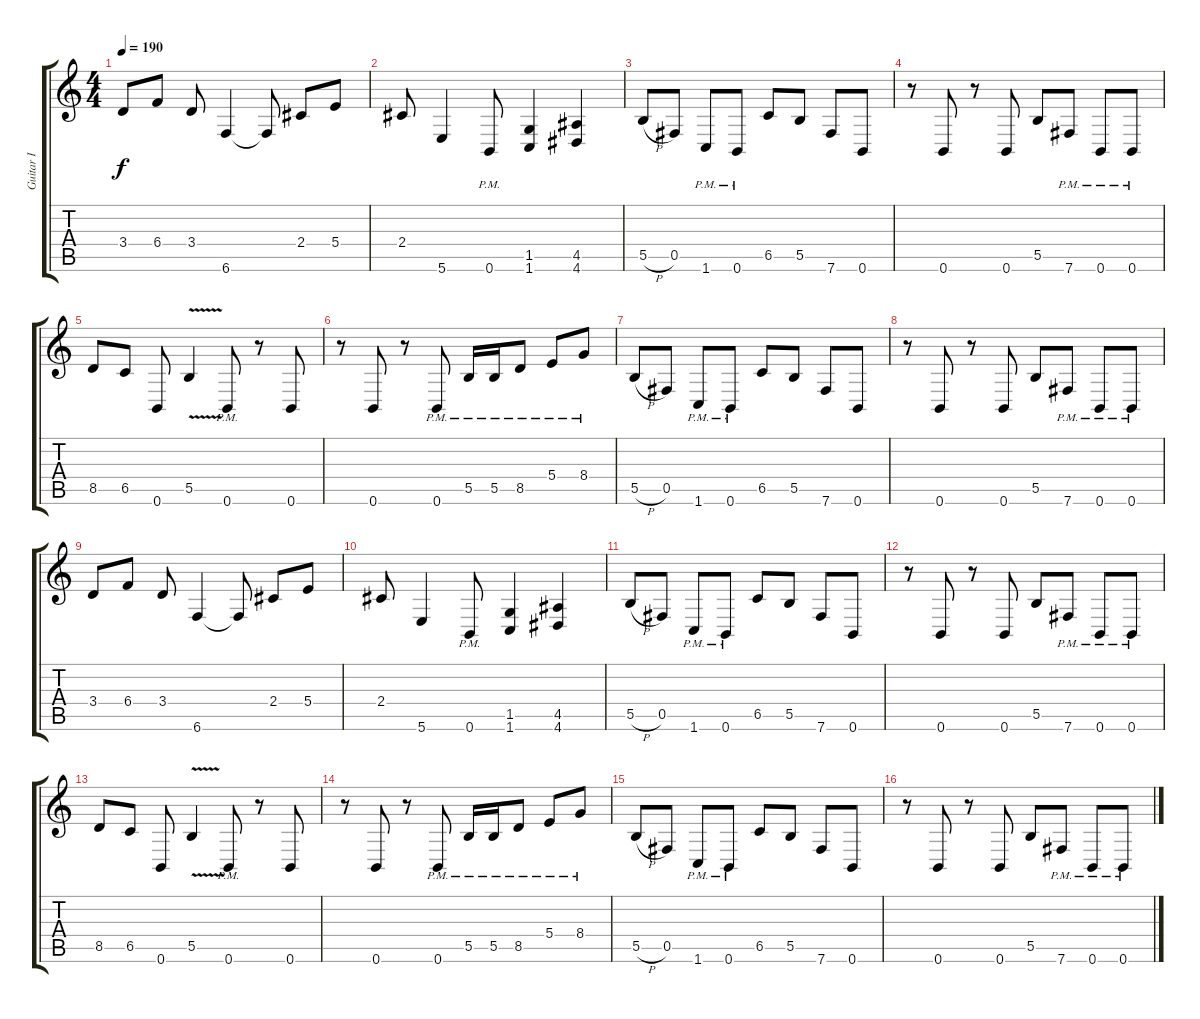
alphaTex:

\track ("Guitar I" "Guitar I") {instrument distortionguitar}
\staff {score tabs}
\tuning (Db4 Ab3 E3 B2 Gb2 B1) {hide}
\ts (4 4)
\tempo 190
\clef g2
\ks c
3.4.8{dy f} 6.4.8 3.4.8 6.6.4 6.6{t}.8 2.4.8 5.4.8 |
2.4.8 5.6.4 0.6{pm}.8 (1.5 1.6).4 (4.5 4.6).4 |
5.5{h}.8 0.5.8 1.6{pm}.8 0.6{pm}.8 6.5.8 5.5.8 7.6.8 0.6.8 |
r.8 0.6.8 r.8 0.6.8 5.5.8 7.6{pm}.8 0.6{pm}.8 0.6{pm}.8 |
8.5.8 6.5.8 0.6.8 5.5{v}.4 0.6{pm}.8 r.8 0.6.8 |
r.8 0.6.8 r.8 0.6{pm}.8 5.5{pm}.16 5.5{pm}.16 8.5{pm}.8 5.4{pm}.8 8.4{pm}.8 |
5.5{h}.8 0.5.8 1.6{pm}.8 0.6{pm}.8 6.5.8 5.5.8 7.6.8 0.6.8 |
r.8 0.6.8 r.8 0.6.8 5.5.8 7.6{pm}.8 0.6{pm}.8 0.6{pm}.8 |
3.4.8 6.4.8 3.4.8 6.6.4 6.6{t}.8 2.4.8 5.4.8 |
2.4.8 5.6.4 0.6{pm}.8 (1.5 1.6).4 (4.5 4.6).4 |
5.5{h}.8 0.5.8 1.6{pm}.8 0.6{pm}.8 6.5.8 5.5.8 7.6.8 0.6.8 |
r.8 0.6.8 r.8 0.6.8 5.5.8 7.6{pm}.8 0.6{pm}.8 0.6{pm}.8 |
8.5.8 6.5.8 0.6.8 5.5{v}.4 0.6{pm}.8 r.8 0.6.8 |
r.8 0.6.8 r.8 0.6{pm}.8 5.5{pm}.16 5.5{pm}.16 8.5{pm}.8 5.4{pm}.8 8.4{pm}.8 |
5.5{h}.8 0.5.8 1.6{pm}.8 0.6{pm}.8 6.5.8 5.5.8 7.6.8 0.6.8 |
r.8 0.6.8 r.8 0.6.8 5.5.8 7.6{pm}.8 0.6{pm}.8 0.6{pm}.8
